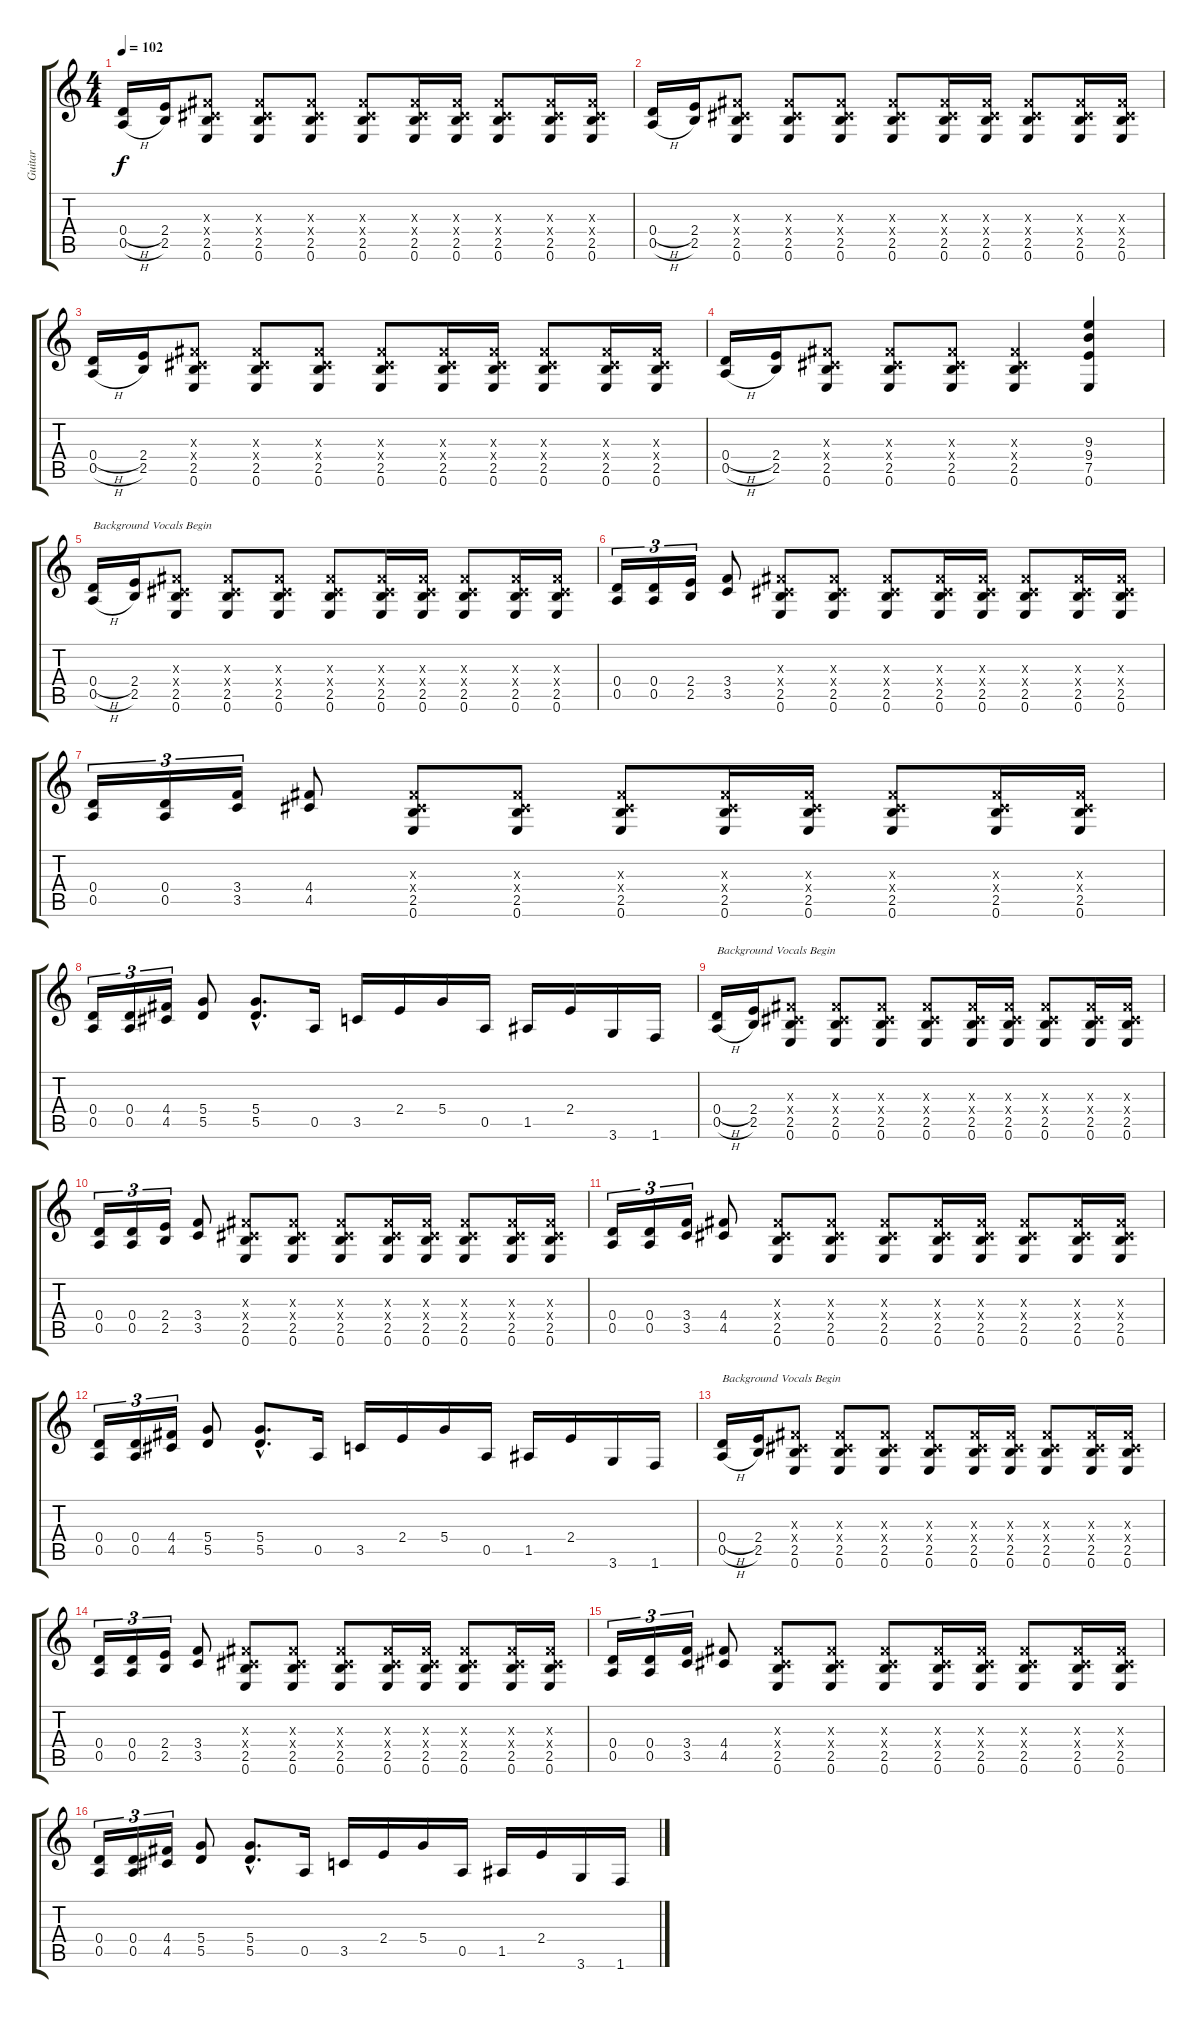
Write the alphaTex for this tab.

\track ("Guitar" "Guitar") {instrument acousticguitarnylon}
\staff {score tabs}
\tuning (E4 B3 G3 D3 A2 E2) {hide}
\ts (4 4)
\tempo 102
\clef g2
\ks c
(0.4{h} 0.5{h}).16{dy f} (2.4 2.5).16 (-1.3{x} -1.4{x} 2.5 0.6).8 (-1.3{x} -1.4{x} 2.5 0.6).8 (-1.3{x} -1.4{x} 2.5 0.6).8 (-1.3{x} -1.4{x} 2.5 0.6).8 (-1.3{x} -1.4{x} 2.5 0.6).16 (-1.3{x} -1.4{x} 2.5 0.6).16 (-1.3{x} -1.4{x} 2.5 0.6).8 (-1.3{x} -1.4{x} 2.5 0.6).16 (-1.3{x} -1.4{x} 2.5 0.6).16 |
(0.4{h} 0.5{h}).16 (2.4 2.5).16 (-1.3{x} -1.4{x} 2.5 0.6).8 (-1.3{x} -1.4{x} 2.5 0.6).8 (-1.3{x} -1.4{x} 2.5 0.6).8 (-1.3{x} -1.4{x} 2.5 0.6).8 (-1.3{x} -1.4{x} 2.5 0.6).16 (-1.3{x} -1.4{x} 2.5 0.6).16 (-1.3{x} -1.4{x} 2.5 0.6).8 (-1.3{x} -1.4{x} 2.5 0.6).16 (-1.3{x} -1.4{x} 2.5 0.6).16 |
(0.4{h} 0.5{h}).16 (2.4 2.5).16 (-1.3{x} -1.4{x} 2.5 0.6).8 (-1.3{x} -1.4{x} 2.5 0.6).8 (-1.3{x} -1.4{x} 2.5 0.6).8 (-1.3{x} -1.4{x} 2.5 0.6).8 (-1.3{x} -1.4{x} 2.5 0.6).16 (-1.3{x} -1.4{x} 2.5 0.6).16 (-1.3{x} -1.4{x} 2.5 0.6).8 (-1.3{x} -1.4{x} 2.5 0.6).16 (-1.3{x} -1.4{x} 2.5 0.6).16 |
(0.4{h} 0.5{h}).16 (2.4 2.5).16 (-1.3{x} -1.4{x} 2.5 0.6).8 (-1.3{x} -1.4{x} 2.5 0.6).8 (-1.3{x} -1.4{x} 2.5 0.6).8 (-1.3{x} -1.4{x} 2.5 0.6).4 (9.3 9.4 7.5 0.6).4 |
(0.4{h} 0.5{h}).16{txt "Background Vocals Begin"} (2.4 2.5).16 (-1.3{x} -1.4{x} 2.5 0.6).8 (-1.3{x} -1.4{x} 2.5 0.6).8 (-1.3{x} -1.4{x} 2.5 0.6).8 (-1.3{x} -1.4{x} 2.5 0.6).8 (-1.3{x} -1.4{x} 2.5 0.6).16 (-1.3{x} -1.4{x} 2.5 0.6).16 (-1.3{x} -1.4{x} 2.5 0.6).8 (-1.3{x} -1.4{x} 2.5 0.6).16 (-1.3{x} -1.4{x} 2.5 0.6).16 |
(0.4 0.5).16{tu (3 2)} (0.4 0.5).16{tu (3 2)} (2.4 2.5).16{tu (3 2)} (3.4 3.5).8 (-1.3{x} -1.4{x} 2.5 0.6).8 (-1.3{x} -1.4{x} 2.5 0.6).8 (-1.3{x} -1.4{x} 2.5 0.6).8 (-1.3{x} -1.4{x} 2.5 0.6).16 (-1.3{x} -1.4{x} 2.5 0.6).16 (-1.3{x} -1.4{x} 2.5 0.6).8 (-1.3{x} -1.4{x} 2.5 0.6).16 (-1.3{x} -1.4{x} 2.5 0.6).16 |
(0.4 0.5).16{tu (3 2)} (0.4 0.5).16{tu (3 2)} (3.4 3.5).16{tu (3 2)} (4.4 4.5).8 (-1.3{x} -1.4{x} 2.5 0.6).8 (-1.3{x} -1.4{x} 2.5 0.6).8 (-1.3{x} -1.4{x} 2.5 0.6).8 (-1.3{x} -1.4{x} 2.5 0.6).16 (-1.3{x} -1.4{x} 2.5 0.6).16 (-1.3{x} -1.4{x} 2.5 0.6).8 (-1.3{x} -1.4{x} 2.5 0.6).16 (-1.3{x} -1.4{x} 2.5 0.6).16 |
(0.4 0.5).16{tu (3 2)} (0.4 0.5).16{tu (3 2)} (4.4 4.5).16{tu (3 2)} (5.4 5.5).8 (5.4{hac} 5.5{hac}).8{d} 0.5.16 3.5.16 2.4.16 5.4.16 0.5.16 1.5.16 2.4.16 3.6.16 1.6.16 |
(0.4{h} 0.5{h}).16{txt "Background Vocals Begin"} (2.4 2.5).16 (-1.3{x} -1.4{x} 2.5 0.6).8 (-1.3{x} -1.4{x} 2.5 0.6).8 (-1.3{x} -1.4{x} 2.5 0.6).8 (-1.3{x} -1.4{x} 2.5 0.6).8 (-1.3{x} -1.4{x} 2.5 0.6).16 (-1.3{x} -1.4{x} 2.5 0.6).16 (-1.3{x} -1.4{x} 2.5 0.6).8 (-1.3{x} -1.4{x} 2.5 0.6).16 (-1.3{x} -1.4{x} 2.5 0.6).16 |
(0.4 0.5).16{tu (3 2)} (0.4 0.5).16{tu (3 2)} (2.4 2.5).16{tu (3 2)} (3.4 3.5).8 (-1.3{x} -1.4{x} 2.5 0.6).8 (-1.3{x} -1.4{x} 2.5 0.6).8 (-1.3{x} -1.4{x} 2.5 0.6).8 (-1.3{x} -1.4{x} 2.5 0.6).16 (-1.3{x} -1.4{x} 2.5 0.6).16 (-1.3{x} -1.4{x} 2.5 0.6).8 (-1.3{x} -1.4{x} 2.5 0.6).16 (-1.3{x} -1.4{x} 2.5 0.6).16 |
(0.4 0.5).16{tu (3 2)} (0.4 0.5).16{tu (3 2)} (3.4 3.5).16{tu (3 2)} (4.4 4.5).8 (-1.3{x} -1.4{x} 2.5 0.6).8 (-1.3{x} -1.4{x} 2.5 0.6).8 (-1.3{x} -1.4{x} 2.5 0.6).8 (-1.3{x} -1.4{x} 2.5 0.6).16 (-1.3{x} -1.4{x} 2.5 0.6).16 (-1.3{x} -1.4{x} 2.5 0.6).8 (-1.3{x} -1.4{x} 2.5 0.6).16 (-1.3{x} -1.4{x} 2.5 0.6).16 |
(0.4 0.5).16{tu (3 2)} (0.4 0.5).16{tu (3 2)} (4.4 4.5).16{tu (3 2)} (5.4 5.5).8 (5.4{hac} 5.5{hac}).8{d} 0.5.16 3.5.16 2.4.16 5.4.16 0.5.16 1.5.16 2.4.16 3.6.16 1.6.16 |
(0.4{h} 0.5{h}).16{txt "Background Vocals Begin"} (2.4 2.5).16 (-1.3{x} -1.4{x} 2.5 0.6).8 (-1.3{x} -1.4{x} 2.5 0.6).8 (-1.3{x} -1.4{x} 2.5 0.6).8 (-1.3{x} -1.4{x} 2.5 0.6).8 (-1.3{x} -1.4{x} 2.5 0.6).16 (-1.3{x} -1.4{x} 2.5 0.6).16 (-1.3{x} -1.4{x} 2.5 0.6).8 (-1.3{x} -1.4{x} 2.5 0.6).16 (-1.3{x} -1.4{x} 2.5 0.6).16 |
(0.4 0.5).16{tu (3 2)} (0.4 0.5).16{tu (3 2)} (2.4 2.5).16{tu (3 2)} (3.4 3.5).8 (-1.3{x} -1.4{x} 2.5 0.6).8 (-1.3{x} -1.4{x} 2.5 0.6).8 (-1.3{x} -1.4{x} 2.5 0.6).8 (-1.3{x} -1.4{x} 2.5 0.6).16 (-1.3{x} -1.4{x} 2.5 0.6).16 (-1.3{x} -1.4{x} 2.5 0.6).8 (-1.3{x} -1.4{x} 2.5 0.6).16 (-1.3{x} -1.4{x} 2.5 0.6).16 |
(0.4 0.5).16{tu (3 2)} (0.4 0.5).16{tu (3 2)} (3.4 3.5).16{tu (3 2)} (4.4 4.5).8 (-1.3{x} -1.4{x} 2.5 0.6).8 (-1.3{x} -1.4{x} 2.5 0.6).8 (-1.3{x} -1.4{x} 2.5 0.6).8 (-1.3{x} -1.4{x} 2.5 0.6).16 (-1.3{x} -1.4{x} 2.5 0.6).16 (-1.3{x} -1.4{x} 2.5 0.6).8 (-1.3{x} -1.4{x} 2.5 0.6).16 (-1.3{x} -1.4{x} 2.5 0.6).16 |
(0.4 0.5).16{tu (3 2)} (0.4 0.5).16{tu (3 2)} (4.4 4.5).16{tu (3 2)} (5.4 5.5).8 (5.4{hac} 5.5{hac}).8{d} 0.5.16 3.5.16 2.4.16 5.4.16 0.5.16 1.5.16 2.4.16 3.6.16 1.6.16
